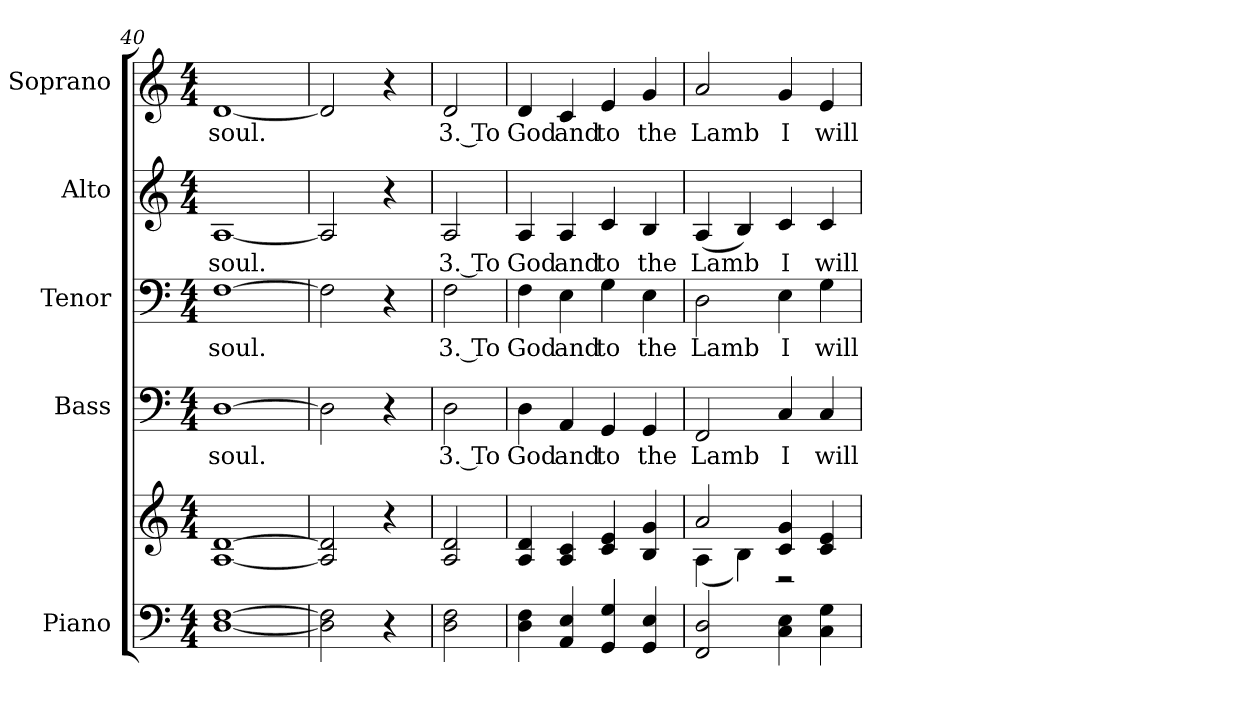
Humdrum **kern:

**kern	**kern	**kern	**text	**kern	**text	**kern	**text	**kern	**text
*part5	*part5	*part4	*part4	*part3	*part3	*part2	*part2	*part1	*part1
*staff6	*staff5	*staff4	*staff4	*staff3	*staff3	*staff2	*staff2	*staff1	*staff1
*I"Piano	*	*I"Bass	*	*I"Tenor	*	*I"Alto	*	*I"Soprano	*
*I'Pno.	*	*I'B.	*	*I'T.	*	*I'A.	*	*I'S.	*
*clefF4	*clefG2	*clefF4	*	*clefF4	*	*clefG2	*	*clefG2	*
*k[]	*k[]	*k[]	*	*k[]	*	*k[]	*	*k[]	*
*C:	*C:	*C:	*	*C:	*	*C:	*	*C:	*
*M4/4	*M4/4	*M4/4	*	*M4/4	*	*M4/4	*	*M4/4	*
=40	=40	=40	=40	=40	=40	=40	=40	=40	=40
!	!	!	!LO:LY:b:color=#000000	!	!	!	!	!	!
!	!	!	!	!	!LO:LY:b:color=#000000	!	!	!	!
!	!	!	!	!	!	!	!LO:LY:b:color=#000000	!	!
!	!	!	!	!	!	!	!	!	!LO:LY:b:color=#000000
[<1Di [>1Fi	[<1Ai [>1di	[>1Di	soul.	[>1Fi	soul.	[<1Ai	soul.	[<1di	soul.
=41	=41	=41	=41	=41	=41	=41	=41	=41	=41
2Di\] 2Fi]	2Ai/] 2di]	2Di\]	.	2Fi\]	.	2Ai/]	.	2di/]	.
4r	4r	4r	.	4r	.	4r	.	4r	.
!!LO:PB:g=z
=42	=42	=42	=42	=42	=42	=42	=42	=42	=42
!	!	!	!LO:LY:b:color=#000000	!	!	!	!	!	!
!	!	!	!	!	!LO:LY:b:color=#000000	!	!	!	!
!	!	!	!	!	!	!	!LO:LY:b:color=#000000	!	!
!	!	!	!	!	!	!	!	!	!LO:LY:b:color=#000000
2Di\ 2Fi	2Ai/ 2di	2Di\	3. To	2Fi\	3. To	2Ai/	3. To	2di/	3. To
=43	=43	=43	=43	=43	=43	=43	=43	=43	=43
!	!	!	!LO:LY:b:color=#000000	!	!	!	!	!	!
!	!	!	!	!	!LO:LY:b:color=#000000	!	!	!	!
!	!	!	!	!	!	!	!LO:LY:b:color=#000000	!	!
!	!	!	!	!	!	!	!	!	!LO:LY:b:color=#000000
4Di\ 4Fi	4Ai/ 4di	4Di\	God	4Fi\	God	4Ai/	God	4di/	God
!	!	!	!LO:LY:b:color=#000000	!	!	!	!	!	!
!	!	!	!	!	!LO:LY:b:color=#000000	!	!	!	!
!	!	!	!	!	!	!	!LO:LY:b:color=#000000	!	!
!	!	!	!	!	!	!	!	!	!LO:LY:b:color=#000000
4AAi/ 4Ei	4Ai/ 4ci	4AAi/	and	4Ei\	and	4Ai/	and	4ci/	and
!	!	!	!LO:LY:b:color=#000000	!	!	!	!	!	!
!	!	!	!	!	!LO:LY:b:color=#000000	!	!	!	!
!	!	!	!	!	!	!	!LO:LY:b:color=#000000	!	!
!	!	!	!	!	!	!	!	!	!LO:LY:b:color=#000000
4GGi/ 4Gi	4ci/ 4ei	4GGi/	to	4Gi\	to	4ci/	to	4ei/	to
!	!	!	!LO:LY:b:color=#000000	!	!	!	!	!	!
!	!	!	!	!	!LO:LY:b:color=#000000	!	!	!	!
!	!	!	!	!	!	!	!LO:LY:b:color=#000000	!	!
!	!	!	!	!	!	!	!	!	!LO:LY:b:color=#000000
4GGi/ 4Ei	4Bi/ 4gi	4GGi/	the	4Ei\	the	4Bi/	the	4gi/	the
=44	=44	=44	=44	=44	=44	=44	=44	=44	=44
*	*^	*	*	*	*	*	*	*	*
!	!	!	!	!LO:LY:b:color=#000000	!	!	!	!	!	!
!	!	!	!	!	!	!LO:LY:b:color=#000000	!	!	!	!
!	!	!	!	!	!	!	!	!LO:LY:b:color=#000000	!	!
!	!	!	!	!	!	!	!	!	!	!LO:LY:b:color=#000000
2FFi/ 2Di	2ai/	(4Ai\	2FFi/	Lamb	2Di\	Lamb	(4Ai/	Lamb	2ai/	Lamb
.	.	4Bi\)	.	.	.	.	4Bi/)	.	.	.
!	!	!	!	!LO:LY:b:color=#000000	!	!	!	!	!	!
!	!	!	!	!	!	!LO:LY:b:color=#000000	!	!	!	!
!	!	!	!	!	!	!	!	!LO:LY:b:color=#000000	!	!
!	!	!	!	!	!	!	!	!	!	!LO:LY:b:color=#000000
4Ci\ 4Ei	4ci/ 4gi	2r	4Ci/	I	4Ei\	I	4ci/	I	4gi/	I
!	!	!	!	!LO:LY:b:color=#000000	!	!	!	!	!	!
!	!	!	!	!	!	!LO:LY:b:color=#000000	!	!	!	!
!	!	!	!	!	!	!	!	!LO:LY:b:color=#000000	!	!
!	!	!	!	!	!	!	!	!	!	!LO:LY:b:color=#000000
4Ci\ 4Gi	4ci/ 4ei	.	4Ci/	will	4Gi\	will	4ci/	will	4ei/	will
*	*v	*v	*	*	*	*	*	*	*	*
=	=	=	=	=	=	=	=	=	=
*-	*-	*-	*-	*-	*-	*-	*-	*-	*-
